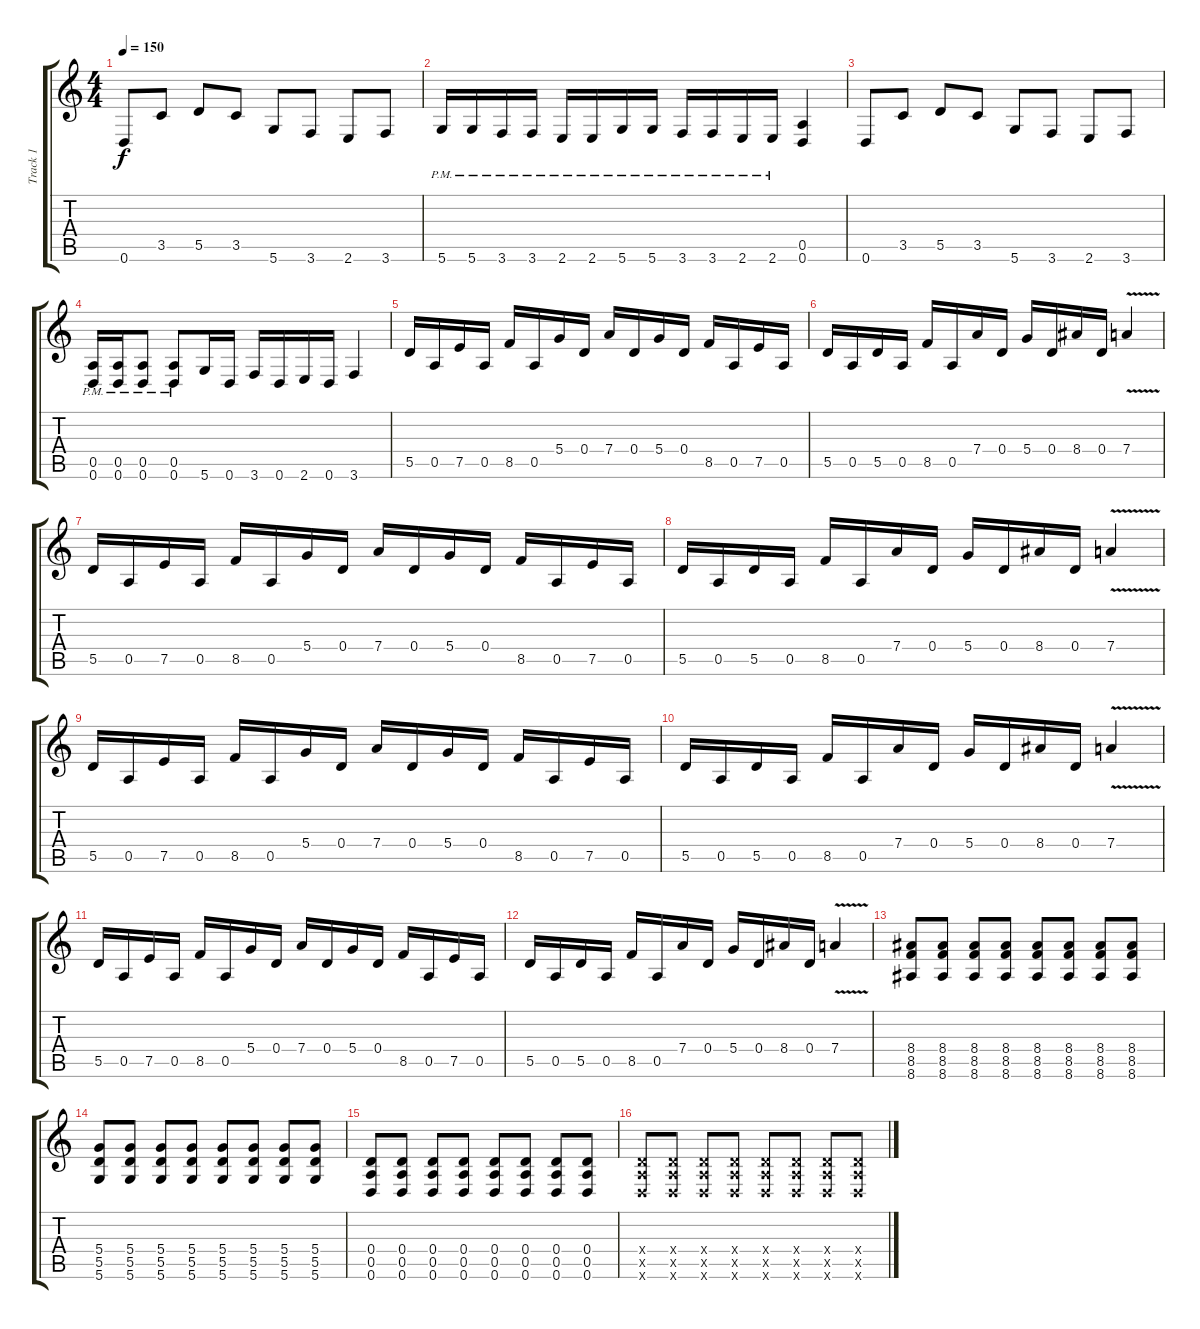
\track ("Track 1" "Track 1") {instrument distortionguitar}
\staff {score tabs}
\tuning (E4 B3 G3 D3 A2 D2) {hide}
\ts (4 4)
\tempo 150
\clef g2
\ks c
0.6.8{dy f} 3.5.8 5.5.8 3.5.8 5.6.8 3.6.8 2.6.8 3.6.8 |
5.6{pm}.16 5.6{pm}.16 3.6{pm}.16 3.6{pm}.16 2.6{pm}.16 2.6{pm}.16 5.6{pm}.16 5.6{pm}.16 3.6{pm}.16 3.6{pm}.16 2.6{pm}.16 2.6{pm}.16 (0.5 0.6).4 |
0.6.8 3.5.8 5.5.8 3.5.8 5.6.8 3.6.8 2.6.8 3.6.8 |
(0.5{pm} 0.6{pm}).16 (0.5{pm} 0.6{pm}).16 (0.5{pm} 0.6{pm}).8 (0.5{pm} 0.6{pm}).8 5.6.16 0.6.16 3.6.16 0.6.16 2.6.16 0.6.16 3.6.4 |
5.5.16 0.5.16 7.5.16 0.5.16 8.5.16 0.5.16 5.4.16 0.4.16 7.4.16 0.4.16 5.4.16 0.4.16 8.5.16 0.5.16 7.5.16 0.5.16 |
5.5.16 0.5.16 5.5.16 0.5.16 8.5.16 0.5.16 7.4.16 0.4.16 5.4.16 0.4.16 8.4.16 0.4.16 7.4{v}.4 |
5.5.16 0.5.16 7.5.16 0.5.16 8.5.16 0.5.16 5.4.16 0.4.16 7.4.16 0.4.16 5.4.16 0.4.16 8.5.16 0.5.16 7.5.16 0.5.16 |
5.5.16 0.5.16 5.5.16 0.5.16 8.5.16 0.5.16 7.4.16 0.4.16 5.4.16 0.4.16 8.4.16 0.4.16 7.4{v}.4 |
5.5.16 0.5.16 7.5.16 0.5.16 8.5.16 0.5.16 5.4.16 0.4.16 7.4.16 0.4.16 5.4.16 0.4.16 8.5.16 0.5.16 7.5.16 0.5.16 |
5.5.16 0.5.16 5.5.16 0.5.16 8.5.16 0.5.16 7.4.16 0.4.16 5.4.16 0.4.16 8.4.16 0.4.16 7.4{v}.4 |
5.5.16 0.5.16 7.5.16 0.5.16 8.5.16 0.5.16 5.4.16 0.4.16 7.4.16 0.4.16 5.4.16 0.4.16 8.5.16 0.5.16 7.5.16 0.5.16 |
5.5.16 0.5.16 5.5.16 0.5.16 8.5.16 0.5.16 7.4.16 0.4.16 5.4.16 0.4.16 8.4.16 0.4.16 7.4{v}.4 |
(8.4 8.5 8.6).8 (8.4 8.5 8.6).8 (8.4 8.5 8.6).8 (8.4 8.5 8.6).8 (8.4 8.5 8.6).8 (8.4 8.5 8.6).8 (8.4 8.5 8.6).8 (8.4 8.5 8.6).8 |
(5.4 5.5 5.6).8 (5.4 5.5 5.6).8 (5.4 5.5 5.6).8 (5.4 5.5 5.6).8 (5.4 5.5 5.6).8 (5.4 5.5 5.6).8 (5.4 5.5 5.6).8 (5.4 5.5 5.6).8 |
(0.4 0.5 0.6).8 (0.4 0.5 0.6).8 (0.4 0.5 0.6).8 (0.4 0.5 0.6).8 (0.4 0.5 0.6).8 (0.4 0.5 0.6).8 (0.4 0.5 0.6).8 (0.4 0.5 0.6).8 |
(0.4{x} 0.5{x} 0.6{x}).8 (0.4{x} 0.5{x} 0.6{x}).8 (0.4{x} 0.5{x} 0.6{x}).8 (0.4{x} 0.5{x} 0.6{x}).8 (0.4{x} 0.5{x} 0.6{x}).8 (0.4{x} 0.5{x} 0.6{x}).8 (0.4{x} 0.5{x} 0.6{x}).8 (0.4{x} 0.5{x} 0.6{x}).8
